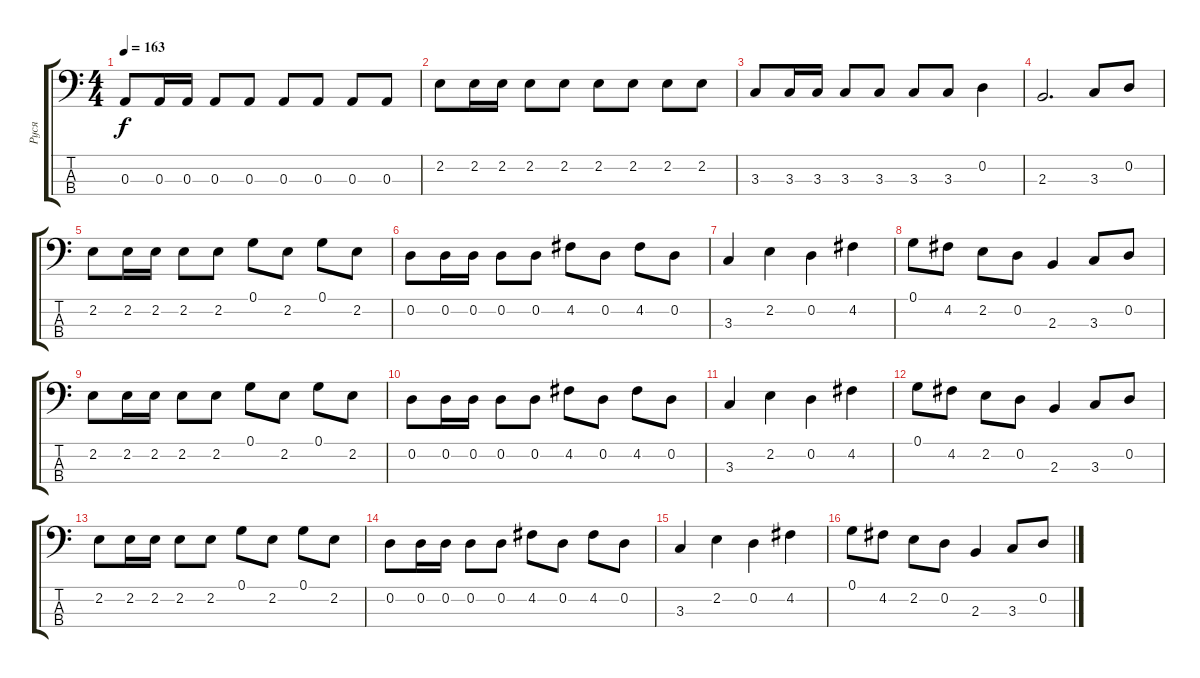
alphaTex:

\track ("Руся" "Руся") {instrument electricbassfinger}
\staff {score tabs}
\tuning (G2 D2 A1 E1) {hide}
\ts (4 4)
\tempo 163
\clef f4
\ks c
0.3.8{dy f} 0.3.16 0.3.16 0.3.8 0.3.8 0.3.8 0.3.8 0.3.8 0.3.8 |
2.2.8 2.2.16 2.2.16 2.2.8 2.2.8 2.2.8 2.2.8 2.2.8 2.2.8 |
3.3.8 3.3.16 3.3.16 3.3.8 3.3.8 3.3.8 3.3.8 0.2.4 |
2.3.2{d} 3.3.8 0.2.8 |
2.2.8 2.2.16 2.2.16 2.2.8 2.2.8 0.1.8 2.2.8 0.1.8 2.2.8 |
0.2.8 0.2.16 0.2.16 0.2.8 0.2.8 4.2.8 0.2.8 4.2.8 0.2.8 |
3.3.4 2.2.4 0.2.4 4.2.4 |
0.1.8 4.2.8 2.2.8 0.2.8 2.3.4 3.3.8 0.2.8 |
2.2.8 2.2.16 2.2.16 2.2.8 2.2.8 0.1.8 2.2.8 0.1.8 2.2.8 |
0.2.8 0.2.16 0.2.16 0.2.8 0.2.8 4.2.8 0.2.8 4.2.8 0.2.8 |
3.3.4 2.2.4 0.2.4 4.2.4 |
0.1.8 4.2.8 2.2.8 0.2.8 2.3.4 3.3.8 0.2.8 |
2.2.8 2.2.16 2.2.16 2.2.8 2.2.8 0.1.8 2.2.8 0.1.8 2.2.8 |
0.2.8 0.2.16 0.2.16 0.2.8 0.2.8 4.2.8 0.2.8 4.2.8 0.2.8 |
3.3.4 2.2.4 0.2.4 4.2.4 |
0.1.8 4.2.8 2.2.8 0.2.8 2.3.4 3.3.8 0.2.8
